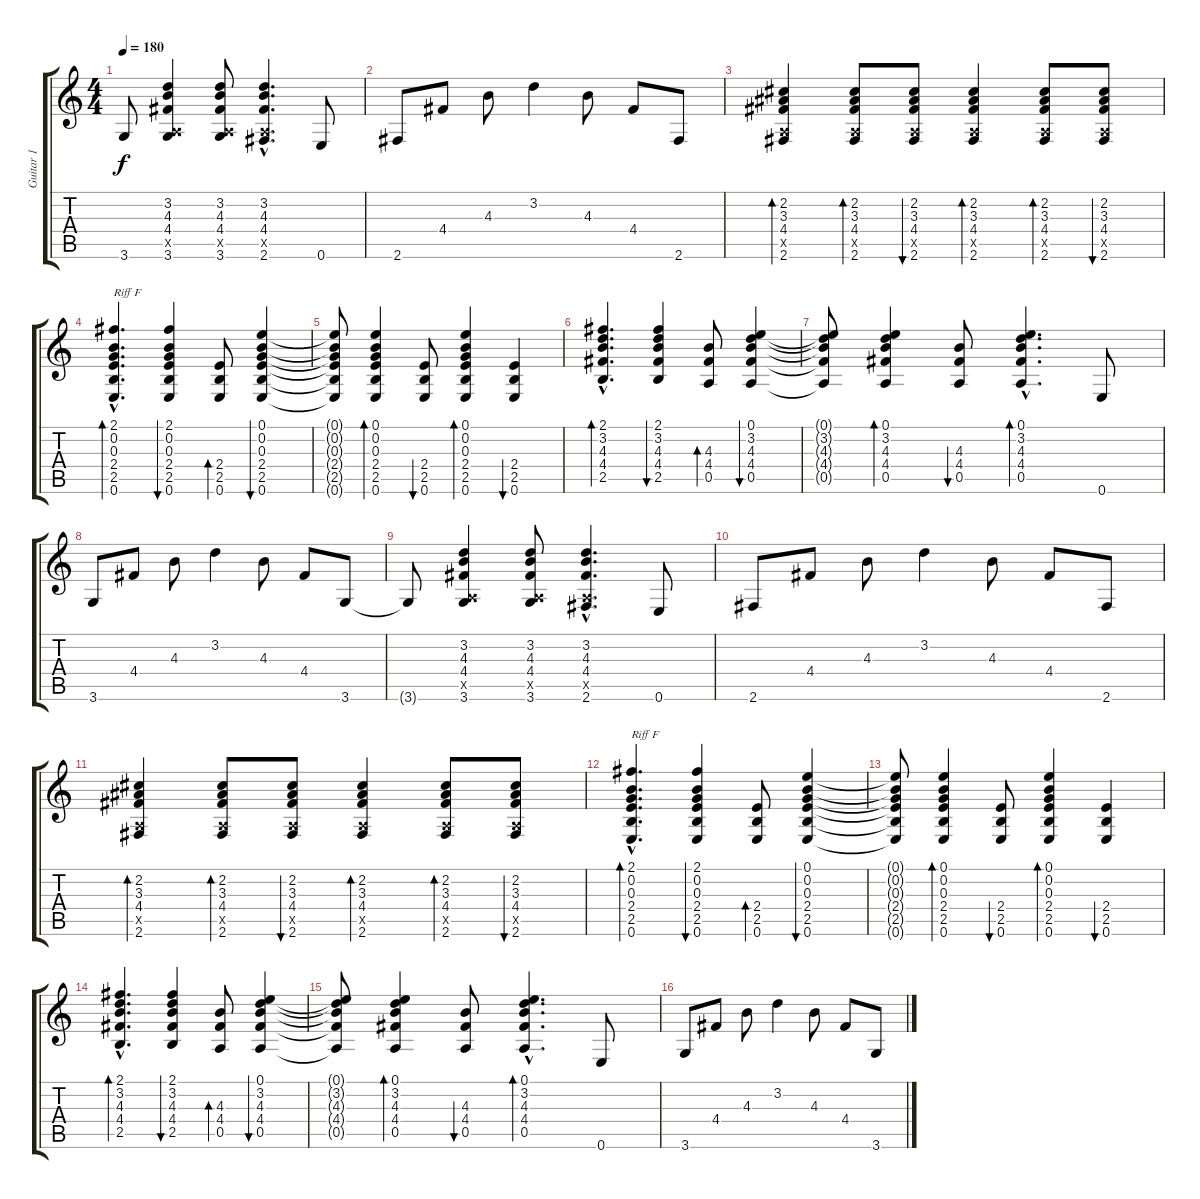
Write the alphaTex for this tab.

\track ("Guitar 1" "Guitar 1") {instrument distortionguitar}
\staff {score tabs}
\tuning (E4 B3 G3 D3 A2 E2) {hide}
\ts (4 4)
\tempo 180
\clef g2
\ks c
3.6{t}.8{dy f} (3.2 4.3 4.4 0.5{x} 3.6).4 (3.2 4.3 4.4 0.5{x} 3.6).8 (3.2{hac} 4.3{hac} 4.4{hac} 0.5{hac x} 2.6{hac}).4{d} 0.6.8 |
2.6.8 4.4.8 4.3.8 3.2.4 4.3.8 4.4.8 2.6.8 |
(2.2 3.3 4.4 0.5{x} 2.6).4{bd 60} (2.2 3.3 4.4 0.5{x} 2.6).8{bd 60} (2.2 3.3 4.4 0.5{x} 2.6).8{bu 60} (2.2 3.3 4.4 0.5{x} 2.6).4{bd 60} (2.2 3.3 4.4 0.5{x} 2.6).8{bd 60} (2.2 3.3 4.4 0.5{x} 2.6).8{bu 60} |
(2.1{hac} 0.2{hac} 0.3{hac} 2.4{hac} 2.5{hac} 0.6{hac}).4{d bd 60 txt "Riff F"} (2.1 0.2 0.3 2.4 2.5 0.6).4{bu 60} (2.4 2.5 0.6).8{bd 60} (0.1 0.2 0.3 2.4 2.5 0.6).4{bu 60} |
(0.1{t} 0.2{t} 0.3{t} 2.4{t} 2.5{t} 0.6{t}).8 (0.1 0.2 0.3 2.4 2.5 0.6).4{bd 60} (2.4 2.5 0.6).8{bu 60} (0.1 0.2 0.3 2.4 2.5 0.6).4{bd 60} (2.4 2.5 0.6).4{bu 60} |
(2.1{hac} 3.2{hac} 4.3{hac} 4.4{hac} 2.5{hac}).4{d bd 60} (2.1 3.2 4.3 4.4 2.5).4{bu 60} (4.3 4.4 0.5).8{bd 60} (0.1 3.2 4.3 4.4 0.5).4{bu 60} |
(0.1{t} 3.2{t} 4.3{t} 4.4{t} 0.5{t}).8 (0.1 3.2 4.3 4.4 0.5).4{bd 60} (4.3 4.4 0.5).8{bu 60} (0.1{hac} 3.2{hac} 4.3{hac} 4.4{hac} 0.5{hac}).4{d bd 60} 0.6.8 |
3.6.8 4.4.8 4.3.8 3.2.4 4.3.8 4.4.8 3.6.8 |
3.6{t}.8 (3.2 4.3 4.4 0.5{x} 3.6).4 (3.2 4.3 4.4 0.5{x} 3.6).8 (3.2{hac} 4.3{hac} 4.4{hac} 0.5{hac x} 2.6{hac}).4{d} 0.6.8 |
2.6.8 4.4.8 4.3.8 3.2.4 4.3.8 4.4.8 2.6.8 |
(2.2 3.3 4.4 0.5{x} 2.6).4{bd 60} (2.2 3.3 4.4 0.5{x} 2.6).8{bd 60} (2.2 3.3 4.4 0.5{x} 2.6).8{bu 60} (2.2 3.3 4.4 0.5{x} 2.6).4{bd 60} (2.2 3.3 4.4 0.5{x} 2.6).8{bd 60} (2.2 3.3 4.4 0.5{x} 2.6).8{bu 60} |
(2.1{hac} 0.2{hac} 0.3{hac} 2.4{hac} 2.5{hac} 0.6{hac}).4{d bd 60 txt "Riff F"} (2.1 0.2 0.3 2.4 2.5 0.6).4{bu 60} (2.4 2.5 0.6).8{bd 60} (0.1 0.2 0.3 2.4 2.5 0.6).4{bu 60} |
(0.1{t} 0.2{t} 0.3{t} 2.4{t} 2.5{t} 0.6{t}).8 (0.1 0.2 0.3 2.4 2.5 0.6).4{bd 60} (2.4 2.5 0.6).8{bu 60} (0.1 0.2 0.3 2.4 2.5 0.6).4{bd 60} (2.4 2.5 0.6).4{bu 60} |
(2.1{hac} 3.2{hac} 4.3{hac} 4.4{hac} 2.5{hac}).4{d bd 60} (2.1 3.2 4.3 4.4 2.5).4{bu 60} (4.3 4.4 0.5).8{bd 60} (0.1 3.2 4.3 4.4 0.5).4{bu 60} |
(0.1{t} 3.2{t} 4.3{t} 4.4{t} 0.5{t}).8 (0.1 3.2 4.3 4.4 0.5).4{bd 60} (4.3 4.4 0.5).8{bu 60} (0.1{hac} 3.2{hac} 4.3{hac} 4.4{hac} 0.5{hac}).4{d bd 60} 0.6.8 |
3.6.8 4.4.8 4.3.8 3.2.4 4.3.8 4.4.8 3.6.8
